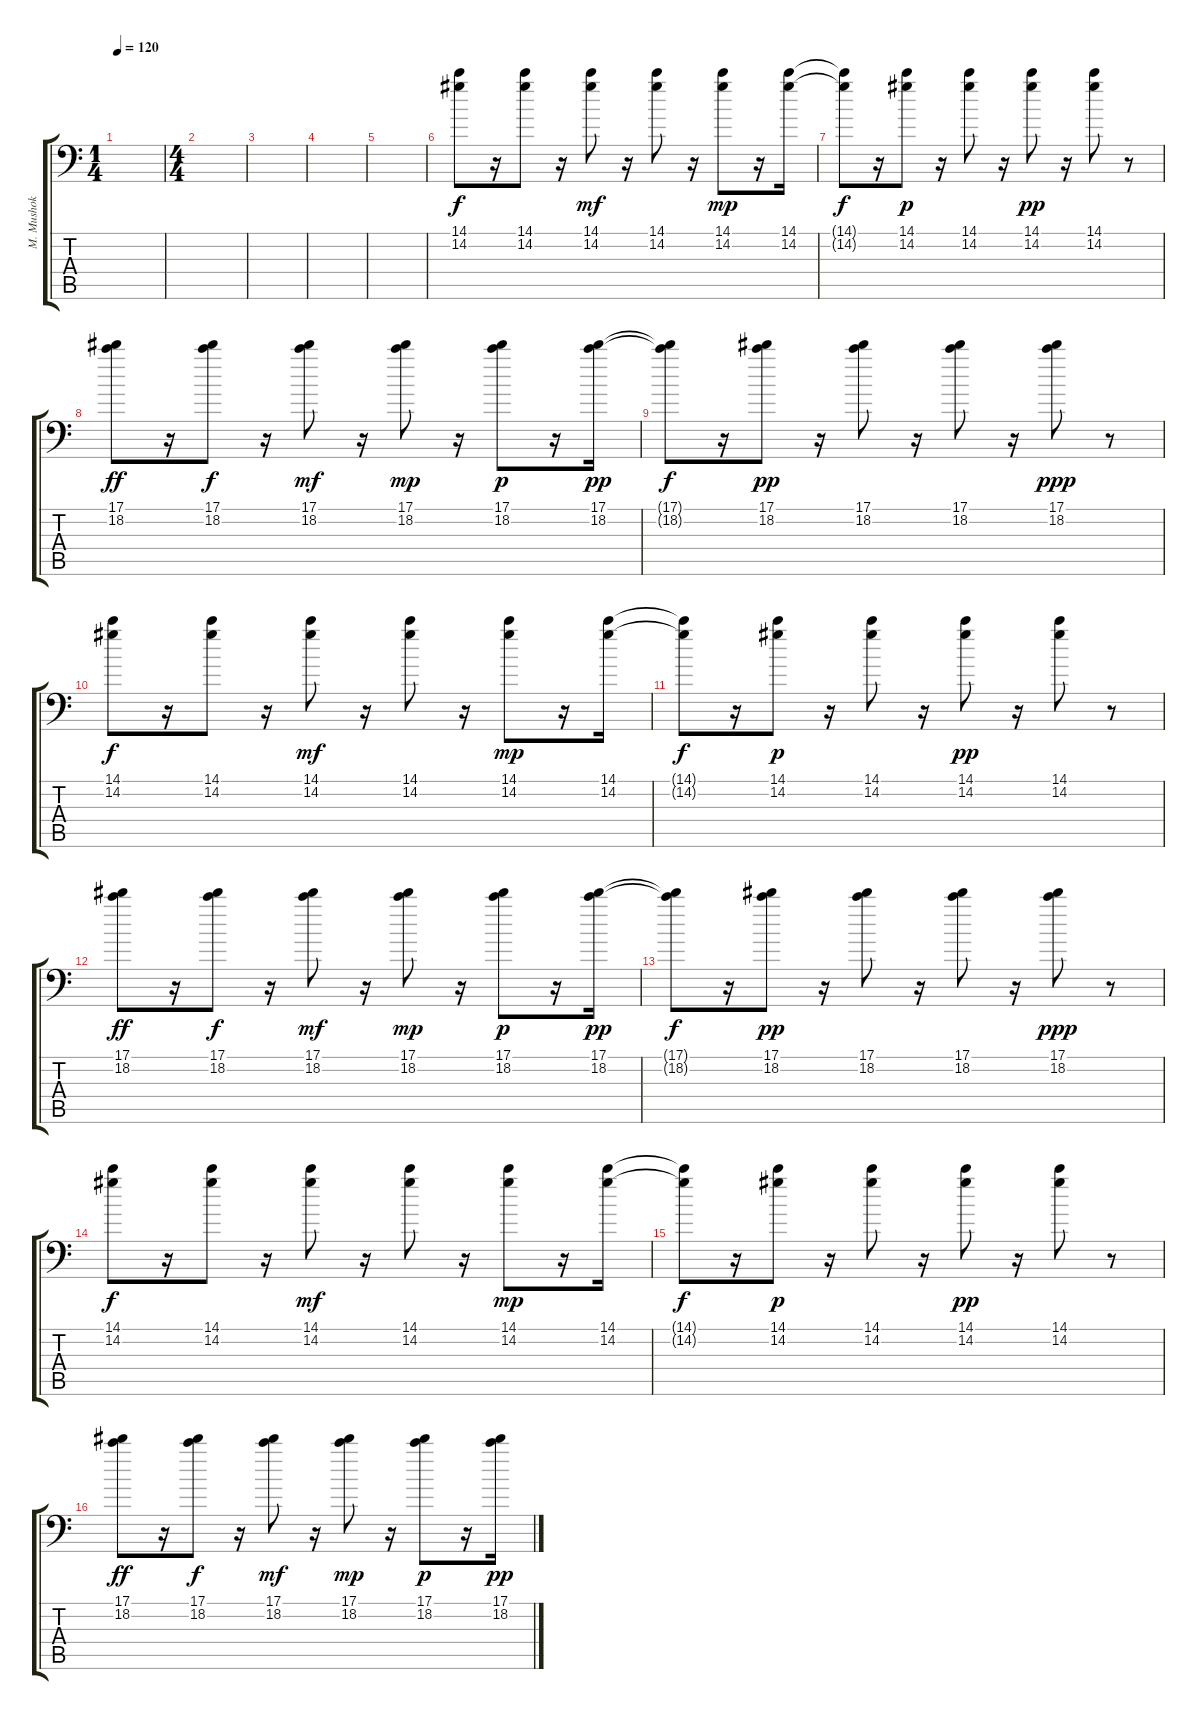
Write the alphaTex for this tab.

\track ("M. Mushok low gain " "M. Mushok ") {instrument distortionguitar}
\staff {score tabs}
\tuning (Bb3 Gb3 Db3 Ab2 Db2 Ab1) {hide}
\ts (1 4)
\tempo 120
\clef f4
\ks c
|
\ts (4 4)
|
|
|
|
(14.1 14.2).8 r.16 (14.1 14.2).8 r.16 (14.1 14.2).8{dy mf} r.16 (14.1 14.2).8 r.16 (14.1 14.2).8{dy mp} r.16 (14.1 14.2).16 |
(14.1{t} 14.2{t}).8{dy f} r.16 (14.1 14.2).8{dy p} r.16 (14.1 14.2).8 r.16 (14.1 14.2).8{dy pp} r.16 (14.1 14.2).8 r.8 |
(17.1 18.2).8{dy ff} r.16 (17.1 18.2).8{dy f} r.16 (17.1 18.2).8{dy mf} r.16 (17.1 18.2).8{dy mp} r.16 (17.1 18.2).8{dy p} r.16 (17.1 18.2).16{dy pp} |
(17.1{t} 18.2{t}).8{dy f} r.16 (17.1 18.2).8{dy pp} r.16 (17.1 18.2).8 r.16 (17.1 18.2).8 r.16 (17.1 18.2).8{dy ppp} r.8 |
(14.1 14.2).8{dy f} r.16 (14.1 14.2).8 r.16 (14.1 14.2).8{dy mf} r.16 (14.1 14.2).8 r.16 (14.1 14.2).8{dy mp} r.16 (14.1 14.2).16 |
(14.1{t} 14.2{t}).8{dy f} r.16 (14.1 14.2).8{dy p} r.16 (14.1 14.2).8 r.16 (14.1 14.2).8{dy pp} r.16 (14.1 14.2).8 r.8 |
(17.1 18.2).8{dy ff} r.16 (17.1 18.2).8{dy f} r.16 (17.1 18.2).8{dy mf} r.16 (17.1 18.2).8{dy mp} r.16 (17.1 18.2).8{dy p} r.16 (17.1 18.2).16{dy pp} |
(17.1{t} 18.2{t}).8{dy f} r.16 (17.1 18.2).8{dy pp} r.16 (17.1 18.2).8 r.16 (17.1 18.2).8 r.16 (17.1 18.2).8{dy ppp} r.8 |
(14.1 14.2).8{dy f} r.16 (14.1 14.2).8 r.16 (14.1 14.2).8{dy mf} r.16 (14.1 14.2).8 r.16 (14.1 14.2).8{dy mp} r.16 (14.1 14.2).16 |
(14.1{t} 14.2{t}).8{dy f} r.16 (14.1 14.2).8{dy p} r.16 (14.1 14.2).8 r.16 (14.1 14.2).8{dy pp} r.16 (14.1 14.2).8 r.8 |
(17.1 18.2).8{dy ff} r.16 (17.1 18.2).8{dy f} r.16 (17.1 18.2).8{dy mf} r.16 (17.1 18.2).8{dy mp} r.16 (17.1 18.2).8{dy p} r.16 (17.1 18.2).16{dy pp}
